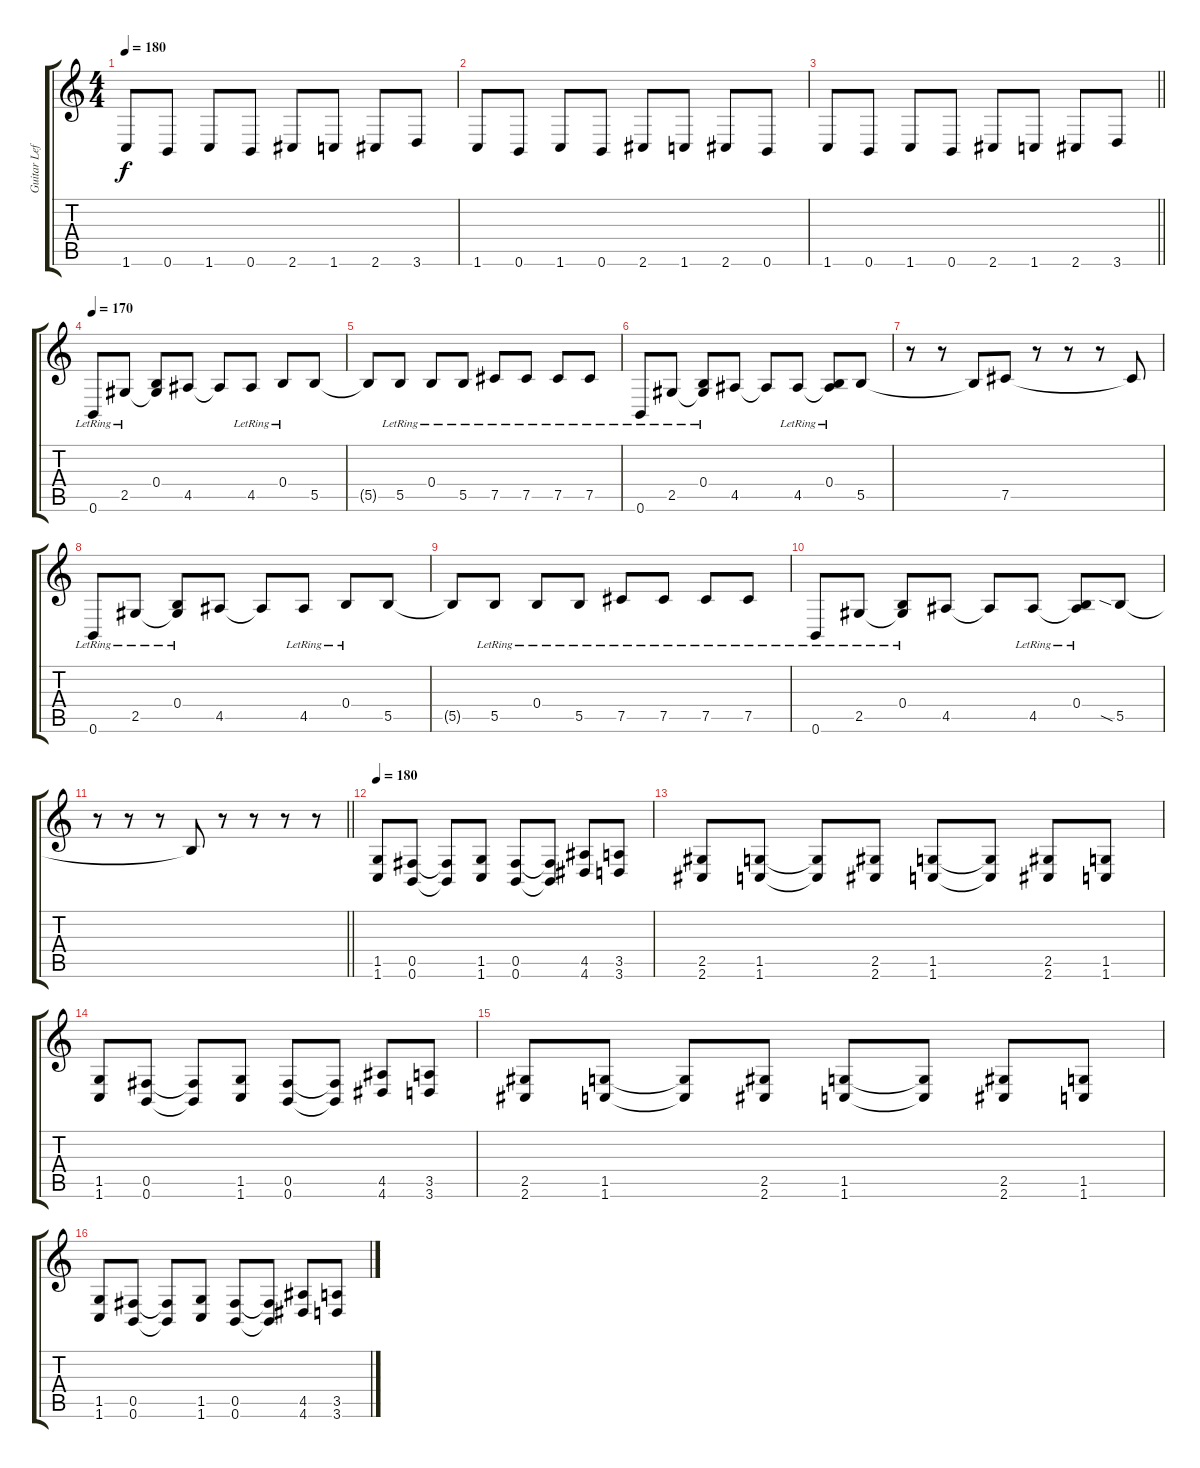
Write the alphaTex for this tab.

\track ("Guitar Left" "Guitar Lef") {instrument distortionguitar}
\staff {score tabs}
\tuning (Db4 Ab3 E3 B2 Gb2 B1) {hide}
\ts (4 4)
\tempo 180
\clef g2
\ks c
1.6.8{dy f} 0.6.8 1.6.8 0.6.8 2.6.8 1.6.8 2.6.8 3.6.8 |
1.6.8 0.6.8 1.6.8 0.6.8 2.6.8 1.6.8 2.6.8 0.6.8 |
\barLineRight lightlight
1.6.8 0.6.8 1.6.8 0.6.8 2.6.8 1.6.8 2.6.8 3.6.8 |
\section ("" "")
\tempo 170
0.6{lr}.8{volume 13 instrument electricguitarclean} 2.5{lr}.8 (0.4 2.5{t}).8 4.5.8 4.5{t}.8 4.5{lr}.8 0.4{lr}.8 5.5.8 |
5.5{t}.8 5.5{lr}.8 0.4{lr}.8 5.5{lr}.8 7.5{lr}.8 7.5{lr}.8 7.5{lr}.8 7.5{lr}.8 |
0.6{lr}.8 2.5{lr}.8 (0.4{lr} 2.5{t}).8 4.5.8 4.5{t}.8 4.5{lr}.8 (0.4{lr} 4.5{t}).8 5.5.8 |
r.8 r.8 5.5{t}.8 7.5.8 r.8 r.8 r.8 7.5{t}.8 |
0.6{lr}.8 2.5{lr}.8 (0.4{lr} 2.5{t}).8 4.5.8 4.5{t}.8 4.5{lr}.8 0.4{lr}.8 5.5.8 |
5.5{t}.8 5.5{lr}.8 0.4{lr}.8 5.5{lr}.8 7.5{lr}.8 7.5{lr}.8 7.5{lr}.8 7.5{lr}.8 |
0.6{lr}.8 2.5{lr}.8 (0.4{lr} 2.5{t}).8 4.5.8 4.5{t}.8 4.5{lr}.8 (0.4{lr} 4.5{t}).8 5.5{sia}.8 |
\barLineRight lightlight
r.8 r.8 r.8 5.5{t}.8 r.8 r.8 r.8 r.8 |
\section ("" "")
\tempo 180
(1.5 1.6).8{instrument distortionguitar} (0.5 0.6).8 (0.5{t} 0.6{t}).8 (1.5 1.6).8 (0.5 0.6).8 (0.5{t} 0.6{t}).8 (4.5 4.6).8 (3.5 3.6).8 |
(2.5 2.6).8 (1.5 1.6).8 (1.5{t} 1.6{t}).8 (2.5 2.6).8 (1.5 1.6).8 (1.5{t} 1.6{t}).8 (2.5 2.6).8 (1.5 1.6).8 |
(1.5 1.6).8 (0.5 0.6).8 (0.5{t} 0.6{t}).8 (1.5 1.6).8 (0.5 0.6).8 (0.5{t} 0.6{t}).8 (4.5 4.6).8 (3.5 3.6).8 |
(2.5 2.6).8 (1.5 1.6).8 (1.5{t} 1.6{t}).8 (2.5 2.6).8 (1.5 1.6).8 (1.5{t} 1.6{t}).8 (2.5 2.6).8 (1.5 1.6).8 |
(1.5 1.6).8 (0.5 0.6).8 (0.5{t} 0.6{t}).8 (1.5 1.6).8 (0.5 0.6).8 (0.5{t} 0.6{t}).8 (4.5 4.6).8 (3.5 3.6).8
